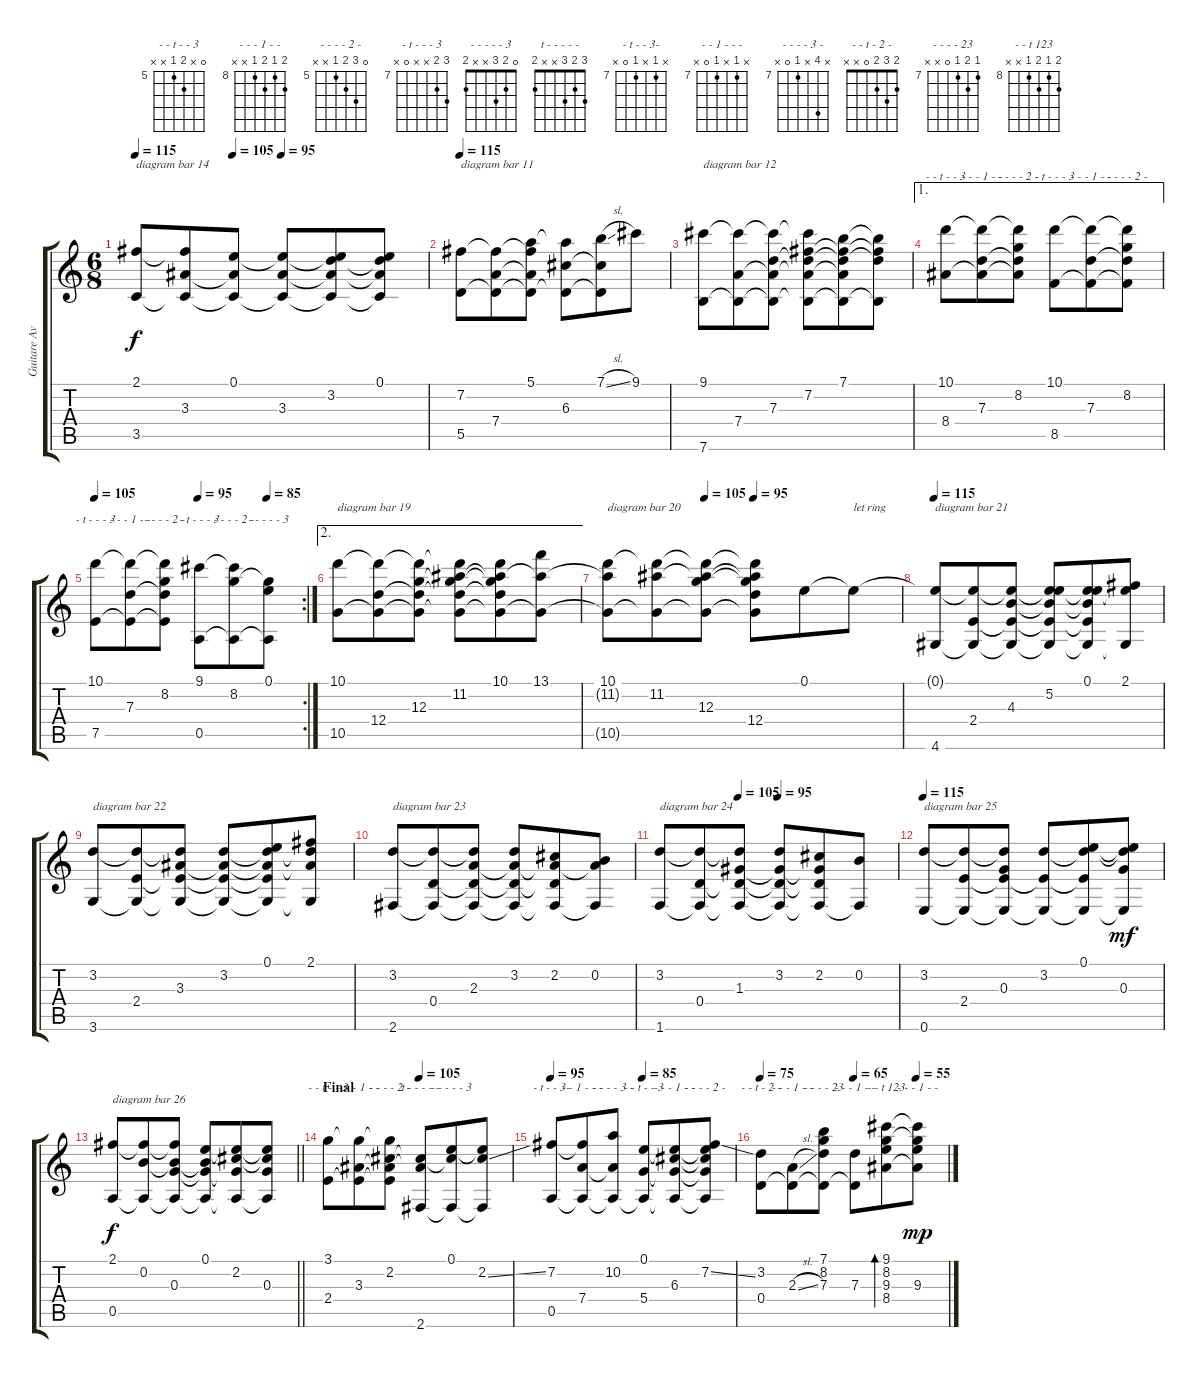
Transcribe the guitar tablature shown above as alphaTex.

\track ("Guitare Avril 2003" "Guitare Av") {instrument acousticguitarnylon}
\staff {score tabs}
\tuning (E4 B3 G3 D3 A2 E2) {hide}
\chord ("- - t - - 3" 10 8 7 8 x x) {firstfret 7}
\chord ("- - - 1 - -" 10 8 7 8 x x) {firstfret 7}
\chord ("- - - - 2 -" 10 8 7 8 x x) {firstfret 7}
\chord ("- t - - - 3" 10 8 7 x 8 x) {firstfret 7}
\chord ("- - - 1 - -" 10 8 7 x 8 x) {firstfret 7}
\chord ("- - - - 2 -" 10 8 7 x 8 x) {firstfret 7}
\chord ("- t - - - 3" 10 8 0 x 7 x) {firstfret 7}
\chord ("- - - 1 - -" 10 8 0 x 7 x) {firstfret 7}
\chord ("- - - - 2 -" 10 8 0 x 7 x) {firstfret 7}
\chord ("- t - - - 3" 9 8 x x 0 x) {firstfret 7}
\chord ("- - - - 2 -" 9 8 x x 0 x) {firstfret 7}
\chord ("- - - - - 3" 0 8 x x 0 x) {firstfret 7}
\chord ("- - t - - 3" 3 2 3 2 x x)
\chord ("- - - 1 - -" 3 2 3 2 x x)
\chord ("- - - - 2 -" 3 2 3 2 x x)
\chord ("t - - - - -" 3 2 3 x x 2)
\chord ("- - - - - 3" 0 2 3 x x 2)
\chord ("- t - - 3-" x 7 x 7 0 x) {firstfret 7}
\chord ("- - 1 - - -" x 7 x 7 0 x) {firstfret 7}
\chord ("- - - - 3 -" x 10 x 7 0 x) {firstfret 7}
\chord ("- - t - - 3" 0 x 6 5 x x) {firstfret 5}
\chord ("- - - 1 - -" 0 x 6 5 x x) {firstfret 5}
\chord ("- - - - 2 -" 0 7 6 5 x x) {firstfret 5}
\chord ("- - t - 2 -" 2 3 2 0 x x)
\chord ("- - - 1 - -" 2 3 2 0 x x)
\chord ("- - - - 23" 7 8 7 0 x x) {firstfret 7}
\chord ("- - - 1 - -" 7 8 7 0 x x) {firstfret 7}
\chord ("- - t 123" 9 8 9 8 x x) {firstfret 8}
\chord ("- - - 1 - -" 9 8 9 8 x x) {firstfret 8}
\ts (6 8)
\tempo 115
\tempo (105 0.3333333333333333)
\tempo (95 0.5)
\clef g2
\ks c
(2.1 3.5).8{txt "diagram bar 14" dy f} (2.1{t} 3.3 3.5{t}).8 (0.1 3.3{t} 3.5{t}).8 (0.1{t} 3.3 3.5{t}).8 (0.1{t} 3.2 3.3{t} 3.5{t}).8 (0.1 3.2{t} 3.3{t} 3.5{t}).8 |
\tempo 115
(7.2 5.5).8{txt "diagram bar 11"} (7.2{t} 7.4 5.5{t}).8 (5.1 7.2{t} 7.4{t} 5.5{t}).8 (5.1{t} 6.3 5.5{t}).8 (7.1{sl} 6.3{t} 5.5{t}).8 9.1.8 |
(9.1 7.6).8{txt "diagram bar 12"} (9.1{t} 7.4 7.6{t}).8 (9.1{t} 7.3 7.4{t} 7.6{t}).8 (9.1{t} 7.2 7.3{t} 7.4{t} 7.6{t}).8 (7.1 7.2{t} 7.3{t} 7.4{t} 7.6{t}).8 (7.1{t} 7.2{t} 7.3{t} 7.6{t}).8 |
\ae 1
(10.1 8.4).8{ch "- - t - - 3"} (10.1{t} 7.3 8.4{t}).8{ch "- - - 1 - -"} (10.1{t} 8.2 7.3{t} 8.4{t}).8{ch "- - - - 2 -"} (10.1 8.5).8{ch "- t - - - 3"} (10.1{t} 7.3 8.5{t}).8{ch "- - - 1 - -"} (10.1{t} 8.2 7.3{t} 8.5{t}).8{ch "- - - - 2 -"} |
\rc 2
\tempo 105
\tempo (95 0.5)
\tempo (85 0.8333333333333334)
(10.1 7.5).8{ch "- t - - - 3"} (10.1{t} 7.3 7.5{t}).8{ch "- - - 1 - -"} (10.1{t} 8.2 7.3{t} 7.5{t}).8{ch "- - - - 2 -"} (9.1 0.5).8{ch "- t - - - 3"} (9.1{t} 8.2 0.5{t}).8{ch "- - - - 2 -"} (0.1 8.2{t} 0.5{t}).8{ch "- - - - - 3"} |
\ae 2
(10.1 10.5).8{txt "diagram bar 19"} (10.1{t} 12.4 10.5{t}).8 (10.1{t} 12.3 12.4{t} 10.5{t}).8 (10.1{t} 11.2 12.3{t} 12.4{t} 10.5{t}).8 (10.1 11.2{t} 12.3{t} 12.4{t} 10.5{t}).8 (13.1 11.2{t} 10.5{t}).8 |
\tempo (105 0.3333333333333333)
\tempo (95 0.5)
(10.1 11.2{t} 10.5{t}).8{txt "diagram bar 20"} (10.1{t} 11.2 10.5{t}).8 (10.1{t} 11.2{t} 12.3 10.5{t}).8 (10.1{t} 11.2{t} 12.3{t} 12.4 10.5{t}).8 0.1.8 0.1{t}.8{txt "let ring"} |
\tempo 115
(0.1{t} 4.6).8{txt "diagram bar 21"} (0.1{t} 2.4 4.6{t}).8 (0.1{t} 4.3 2.4{t} 4.6{t}).8 (0.1{t} 5.2 4.3{t} 2.4{t} 4.6{t}).8 (0.1 5.2{t} 4.3{t} 2.4{t} 4.6{t}).8 (2.1 5.2{t} 4.6{t}).8 |
(3.2 3.6).8{txt "diagram bar 22"} (3.2{t} 2.4 3.6{t}).8 (3.2{t} 3.3 2.4{t} 3.6{t}).8 (3.2 3.3{t} 2.4{t} 3.6{t}).8 (0.1 3.2{t} 3.3{t} 2.4{t} 3.6{t}).8 (2.1 3.2{t} 3.3{t} 3.6{t}).8 |
(3.2 2.6).8{txt "diagram bar 23"} (3.2{t} 0.4 2.6{t}).8 (3.2{t} 2.3 0.4{t} 2.6{t}).8 (3.2 2.3{t} 0.4{t} 2.6{t}).8 (2.2 2.3{t} 0.4{t} 2.6{t}).8 (0.2 2.3{t} 2.6{t}).8 |
\tempo (105 0.3333333333333333)
\tempo (95 0.5)
(3.2 1.6).8{txt "diagram bar 24"} (3.2{t} 0.4 1.6{t}).8 (3.2{t} 1.3 0.4{t} 1.6{t}).8 (3.2 1.3{t} 0.4{t} 1.6{t}).8 (2.2 1.3{t} 0.4{t} 1.6{t}).8 (0.2 1.6{t}).8 |
\tempo 115
(3.2 0.6).8{txt "diagram bar 25"} (3.2{t} 2.4 0.6{t}).8 (3.2{t} 0.3 2.4{t} 0.6{t}).8 (3.2 2.4{t} 0.6{t}).8 (0.1 3.2{t} 2.4{t} 0.6{t}).8 (0.1{t} 3.2{t} 0.3 0.6{t}).8{dy mf} |
\barLineRight lightlight
(2.1 0.5).8{txt "diagram bar 26" dy f} (2.1{t} 0.2 0.5{t}).8 (2.1{t} 0.2{t} 0.3 0.5{t}).8 (0.1 0.2{t} 0.3{t} 0.5{t}).8 (0.1{t} 2.2 0.3{t} 0.5{t}).8 (0.1{t} 2.2{t} 0.3 0.5{t}).8 |
\section ("" "Final")
\tempo (105 0.5)
(3.1 2.4).8{ch "- - t - - 3"} (3.1{t} 3.3 2.4{t}).8{ch "- - - 1 - -"} (3.1{t} 2.2 3.3{t} 2.4{t}).8{ch "- - - - 2 -"} (2.2{t} 3.3{t} 2.6).8{ch "t - - - - -"} (0.1 2.2{t} 2.6{t}).8{ch "- - - - - 3"} (0.1{t} 2.2{ss} 2.6{t}).8 |
\tempo 95
\tempo (85 0.5)
(7.2 0.5).8{ch "- t - - 3-"} (7.2{t} 7.4 0.5{t}).8{ch "- - 1 - - -"} (10.2 7.4{t} 0.5{t}).8{ch "- - - - 3 -"} (0.1 5.4 0.5{t}).8{ch "- - t - - 3"} (0.1{t} 6.3 5.4{t} 0.5{t}).8{ch "- - - 1 - -"} (0.1{t} 7.2{ss} 6.3{t} 5.4{t} 0.5{t}).8{ch "- - - - 2 -"} |
\tempo 75
\tempo (65 0.5)
\tempo (55 0.8333333333333334)
(3.2 0.4).8{ch "- - t - 2 -"} (2.3{sl} 0.4{t}).8{ch "- - - 1 - -"} (7.1 8.2 7.3 0.4{t}).8{ch "- - - - 23"} (7.3 0.4{t}).8{ch "- - - 1 - -"} (9.1 8.2 9.3 8.4).8{bd 480 ch "- - t 123"} (9.1{t} 8.2{t} 9.3 8.4{t}).8{ch "- - - 1 - -" dy mp}
